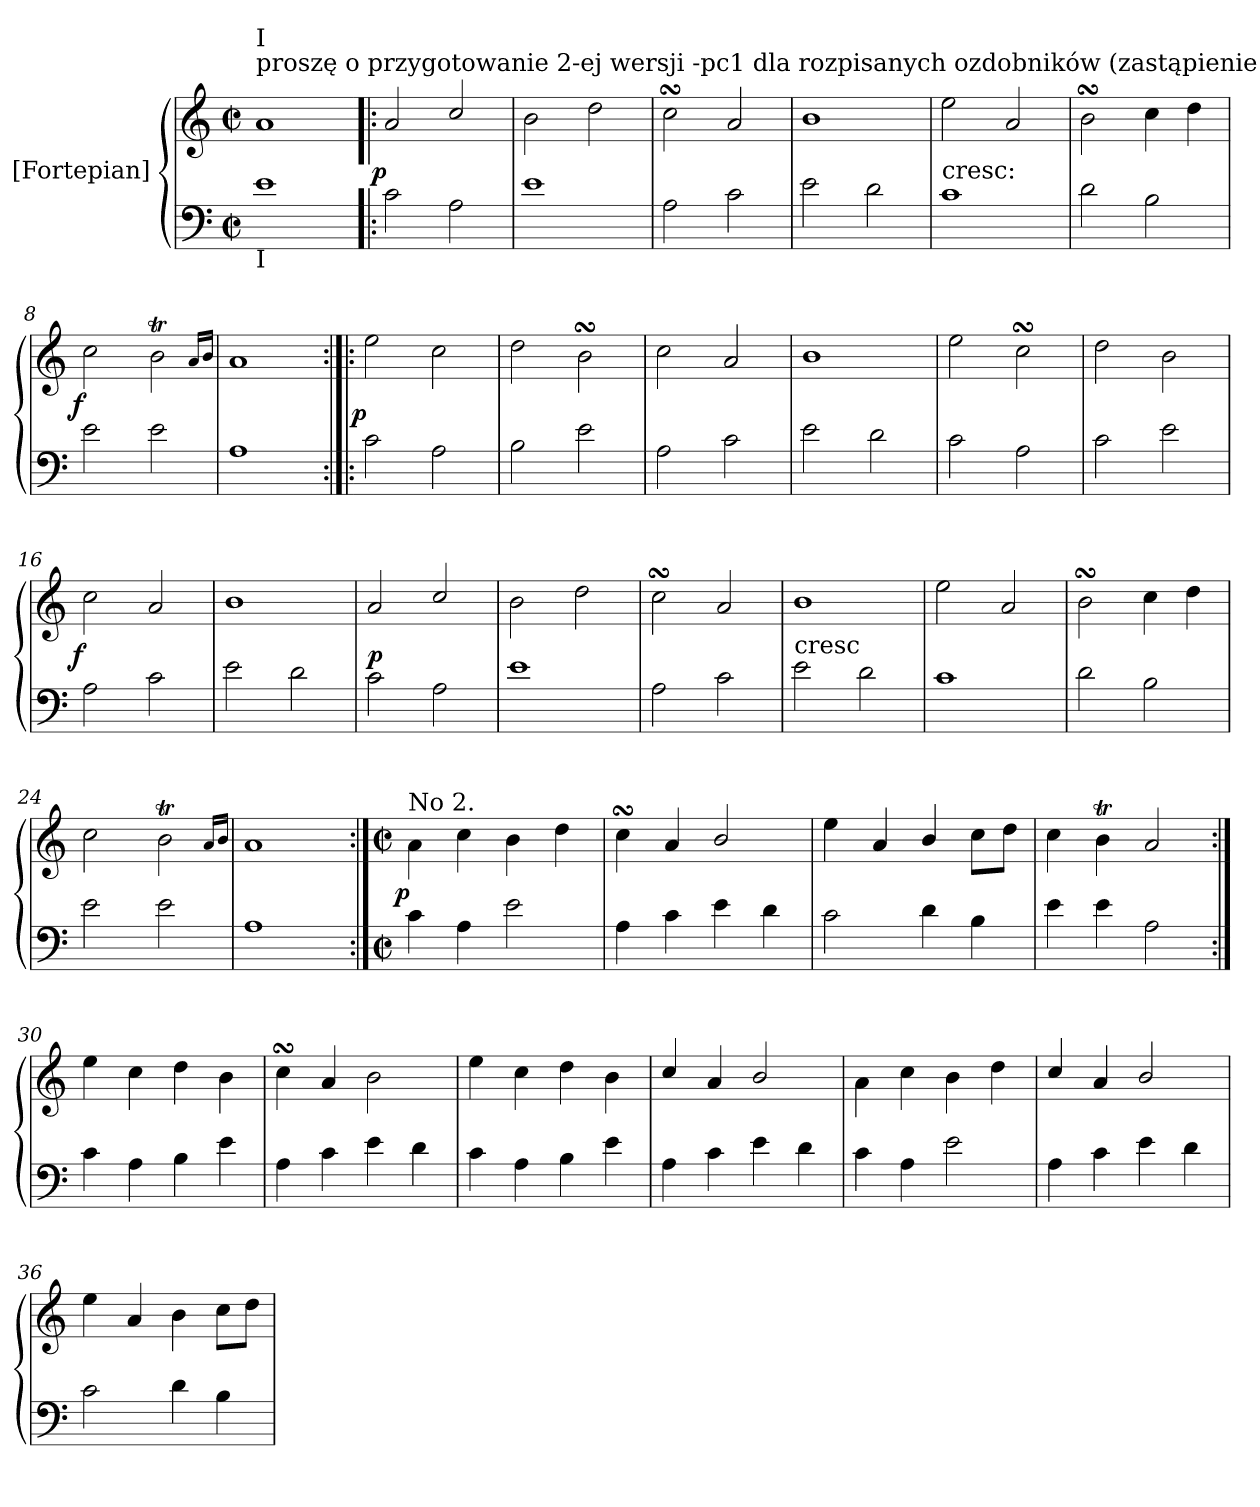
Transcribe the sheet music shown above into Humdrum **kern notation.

**kern	**kern	**dynam
*part1	*part1	*part1
*staff2	*staff1	*staff1/2
*I"[Fortepian]	*	*
*clefF4	*clefG2	*
*k[]	*k[]	*
*M2/2	*M2/2	*
*met(c|)	*met(c|)	*
=1	=1	=1
!	!LO:TX:a:t=proszę o przygotowanie 2-ej wersji -pc1 dla rozpisanych ozdobników (zastąpienie oryginalnych taktów tymi zapisywanymi powyżej) pozdr. EZ	!
!	!LO:TX:a:t=I	!
!LO:TX:b:t=I	!	!
1e	1a	.
=2!|:	=2!|:	=2!|:
!	!	!LO:DY:rj
2c\	2a/	p
2A\	2cc/	.
=3	=3	=3
1e	2b\	.
.	2dd\	.
=4	=4	=4
2A\	2ccsSSs\	.
2c\	2a/	.
=5	=5	=5
2e\	1b	.
2d\	.	.
=6	=6	=6
!	!LO:TX:c:t=cresc&colon;	!
1c	2ee\	.
.	2a/	.
=7	=7	=7
2d\	2bsSsS\	.
2B\	4cc\	.
.	4dd\	.
=8	=8	=8
!	!	!LO:DY:rj
2e\	2cc\	f
2e\	2bt\	.
.	16qqa/LL	.
.	16qqb/JJ	.
=9	=9	=9
1A	1a	.
=10:|!|:	=10:|!|:	=10:|!|:
!	!	!LO:DY:rj
2c\	2ee\	p
2A\	2cc\	.
=11	=11	=11
2B\	2dd\	.
2e\	2bsSsS\	.
=12	=12	=12
2A\	2cc\	.
2c\	2a/	.
=13	=13	=13
2e\	1b	.
2d\	.	.
=14	=14	=14
2c\	2ee\	.
2A\	2ccsSSs\	.
=15	=15	=15
2c\	2dd\	.
2e\	2b\	.
=16	=16	=16
!	!	!LO:DY:rj
2A\	2cc\	f
2c\	2a/	.
=17	=17	=17
2e\	1b	.
2d\	.	.
=18	=18	=18
2c\	2a/	p
2A\	2cc/	.
=19	=19	=19
1e	2b\	.
.	2dd\	.
=20	=20	=20
2A\	2ccsSSs\	.
2c\	2a/	.
=21	=21	=21
!	!LO:TX:c:t=cresc	!
2e\	1b	.
2d\	.	.
=22	=22	=22
1c	2ee\	.
.	2a/	.
=23	=23	=23
2d\	2bsSsS\	.
2B\	4cc\	.
.	4dd\	.
=24	=24	=24
2e\	2cc\	.
2e\	2bt\	.
.	16qqa/LL	.
.	16qqb/JJ	.
=25	=25	=25
1A	1a	.
=26:|!	=26:|!	=26:|!
*M2/2	*M2/2	*
*met(c|)	*met(c|)	*
!	!LO:TX:a:t=No 2.	!
!	!	!LO:DY:rj
4c\	4a\	p
4A\	4cc\	.
2e\	4b\	.
.	4dd\	.
=27	=27	=27
4A\	4ccsSSs\	.
4c\	4a/	.
4e\	2b/	.
4d\	.	.
=28	=28	=28
2c\	4ee\	.
.	4a/	.
4d\	4b/	.
4B\	8cc\L	.
.	8dd\J	.
=29	=29	=29
4e\	4cc\	.
4e\	4bt\	.
2A\	2a/	.
=30:|!	=30:|!	=30:|!
4c\	4ee\	.
4A\	4cc\	.
4B\	4dd\	.
4e\	4b\	.
=31	=31	=31
4A\	4ccsSSs\	.
4c\	4a/	.
4e\	2b\	.
4d\	.	.
=32	=32	=32
4c\	4ee\	.
4A\	4cc\	.
4B\	4dd\	.
4e\	4b\	.
=33	=33	=33
4A\	4cc/	.
4c\	4a/	.
4e\	2b/	.
4d\	.	.
=34	=34	=34
4c\	4a\	.
4A\	4cc\	.
2e\	4b\	.
.	4dd\	.
=35	=35	=35
4A\	4cc/	.
4c\	4a/	.
4e\	2b/	.
4d\	.	.
=36	=36	=36
2c\	4ee\	.
.	4a/	.
4d\	4b\	.
4B\	8cc\L	.
.	8dd\J	.
=	=	=
*-	*-	*-
